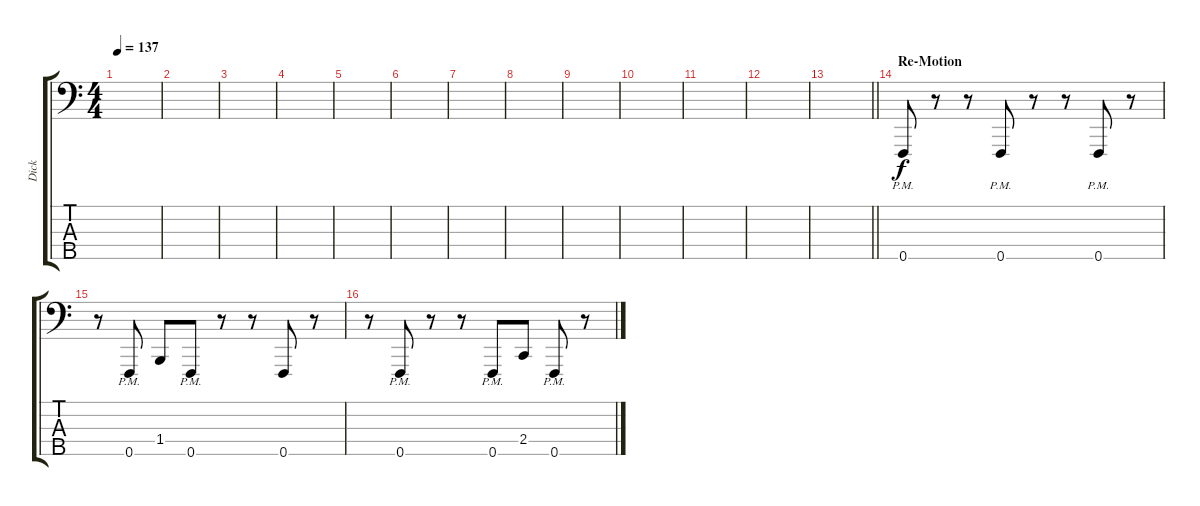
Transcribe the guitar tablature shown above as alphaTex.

\track ("Dick" "Dick") {instrument electricbasspick}
\staff {score tabs}
\tuning (Db2 Ab1 Eb1 Bb0 F0) {hide}
\ts (4 4)
\tempo 137
\clef f4
\ks c
|
|
|
|
|
|
|
|
|
|
|
|
\barLineRight lightlight
|
\section ("" "Re-Motion")
0.5{pm}.8 r.8 r.8 0.5{pm}.8 r.8 r.8 0.5{pm}.8 r.8 |
r.8 0.5{pm}.8 1.4.8 0.5{pm}.8 r.8 r.8 0.5.8 r.8 |
r.8 0.5{pm}.8 r.8 r.8 0.5{pm}.8 2.4.8 0.5{pm}.8 r.8
